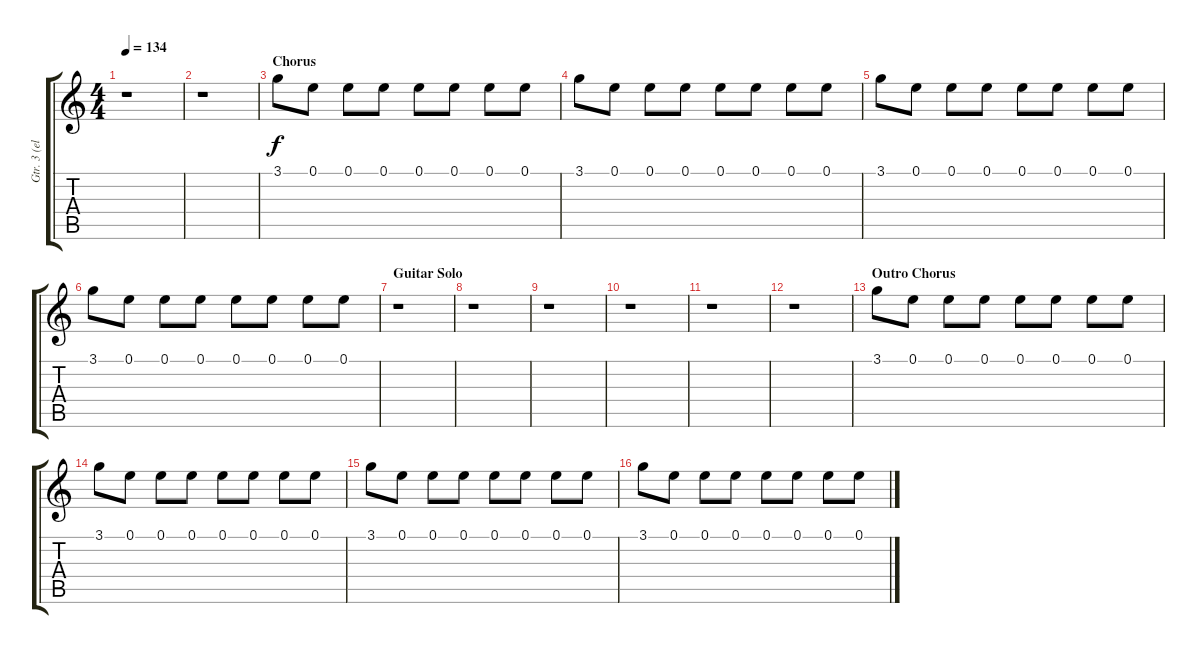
\track ("Gtr. 3 (elec. w/dist.)" "Gtr. 3 (el") {instrument overdrivenguitar}
\staff {score tabs}
\tuning (E4 B3 G3 D3 A2 E2) {hide}
\ts (4 4)
\tempo 134
\clef g2
\ks c
r.1{dy f} |
r.1 |
\section ("" "Chorus")
3.1.8 0.1.8 0.1.8 0.1.8 0.1.8 0.1.8 0.1.8 0.1.8 |
3.1.8 0.1.8 0.1.8 0.1.8 0.1.8 0.1.8 0.1.8 0.1.8 |
3.1.8 0.1.8 0.1.8 0.1.8 0.1.8 0.1.8 0.1.8 0.1.8 |
3.1.8 0.1.8 0.1.8 0.1.8 0.1.8 0.1.8 0.1.8 0.1.8 |
\section ("" "Guitar Solo")
r.1 |
r.1 |
r.1 |
r.1 |
r.1 |
r.1 |
\section ("" "Outro Chorus")
3.1.8 0.1.8 0.1.8 0.1.8 0.1.8 0.1.8 0.1.8 0.1.8 |
3.1.8 0.1.8 0.1.8 0.1.8 0.1.8 0.1.8 0.1.8 0.1.8 |
3.1.8 0.1.8 0.1.8 0.1.8 0.1.8 0.1.8 0.1.8 0.1.8 |
3.1.8 0.1.8 0.1.8 0.1.8 0.1.8 0.1.8 0.1.8 0.1.8
